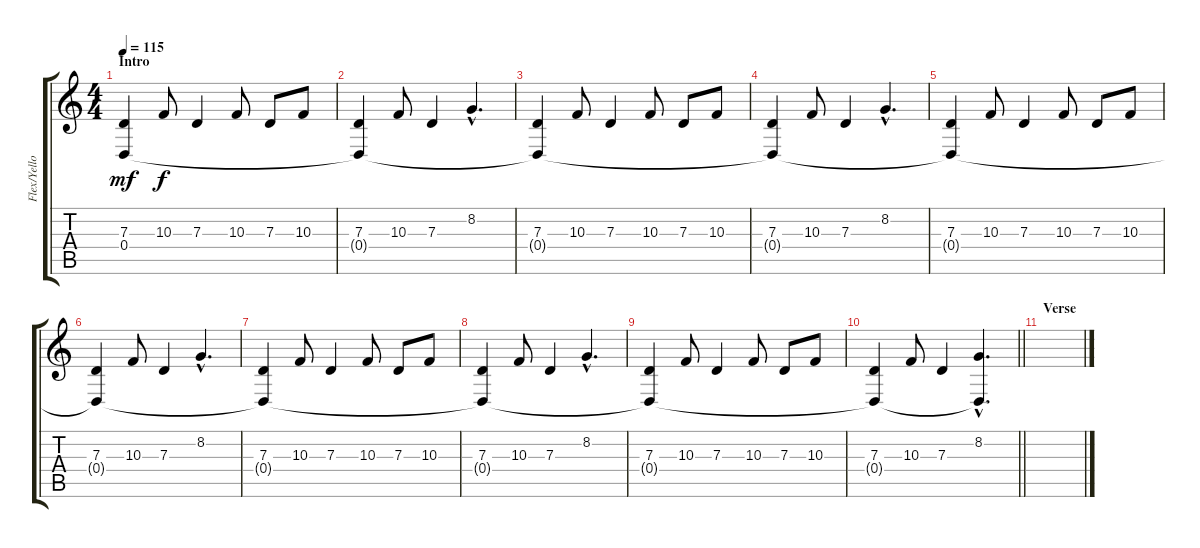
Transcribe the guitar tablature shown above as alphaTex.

\track ("Flex/Yellow" "Flex/Yello") {instrument bagpipe}
\staff {score tabs}
\tuning (E4 B3 G3 D3 A2 D2) {hide}
\ts (4 4)
\section ("" "Intro")
\tempo 115
\clef g2
\ks c
(7.3 0.4).4{dy mf instrument bagpipe} 10.3.8{dy f} 7.3.4 10.3.8 7.3.8 10.3.8 |
(7.3 0.4{t}).4 10.3.8 7.3.4 8.2{hac}.4{d} |
(7.3 0.4{t}).4 10.3.8 7.3.4 10.3.8 7.3.8 10.3.8 |
(7.3 0.4{t}).4 10.3.8 7.3.4 8.2{hac}.4{d} |
(7.3 0.4{t}).4 10.3.8 7.3.4 10.3.8 7.3.8 10.3.8 |
(7.3 0.4{t}).4 10.3.8 7.3.4 8.2{hac}.4{d} |
(7.3 0.4{t}).4 10.3.8 7.3.4 10.3.8 7.3.8 10.3.8 |
(7.3 0.4{t}).4 10.3.8 7.3.4 8.2{hac}.4{d} |
(7.3 0.4{t}).4 10.3.8 7.3.4 10.3.8 7.3.8 10.3.8 |
\barLineRight lightlight
(7.3 0.4{t}).4 10.3.8 7.3.4 (8.2{hac} 0.4{hac t}).4{d} |
\section ("" "Verse")
